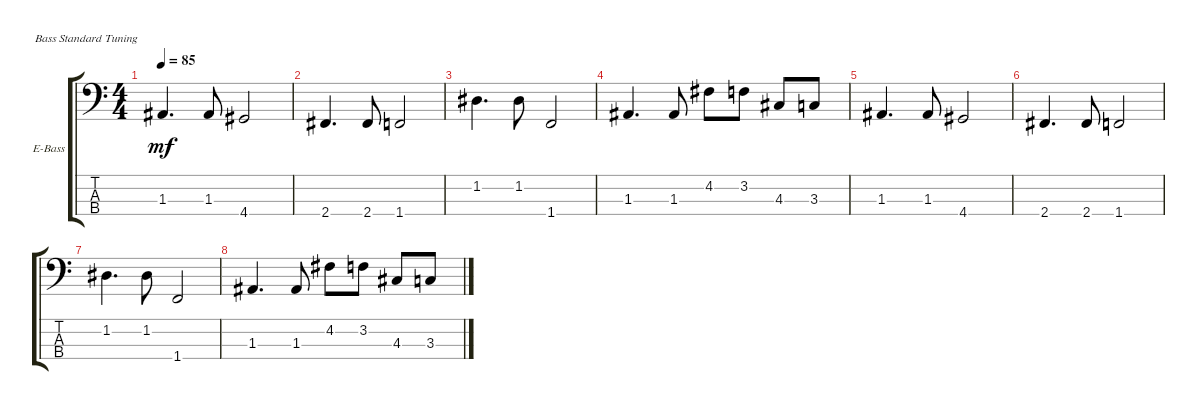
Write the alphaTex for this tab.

\defaultSystemsLayout 4
\bracketExtendMode groupsimilarinstruments
\firstSystemTrackNameOrientation horizontal
\otherSystemsTrackNameOrientation horizontal
\track ("Electric Bass" "E-Bass") {instrument electricbasspick}
\staff {score tabs}
\tuning (G2 D2 A1 E1)
\ts (4 4)
\tempo 85
\clef f4
\ks c
1.3.4{d dy mf} 1.3.8 4.4.2 |
2.4.4{d} 2.4.8 1.4.2 |
1.2.4{d} 1.2.8 1.4.2 |
1.3.4{d} 1.3.8 4.2.8 3.2.8 4.3.8 3.3.8 |
1.3.4{d} 1.3.8 4.4.2 |
2.4.4{d} 2.4.8 1.4.2 |
1.2.4{d} 1.2.8 1.4.2 |
1.3.4{d} 1.3.8 4.2.8 3.2.8 4.3.8 3.3.8
